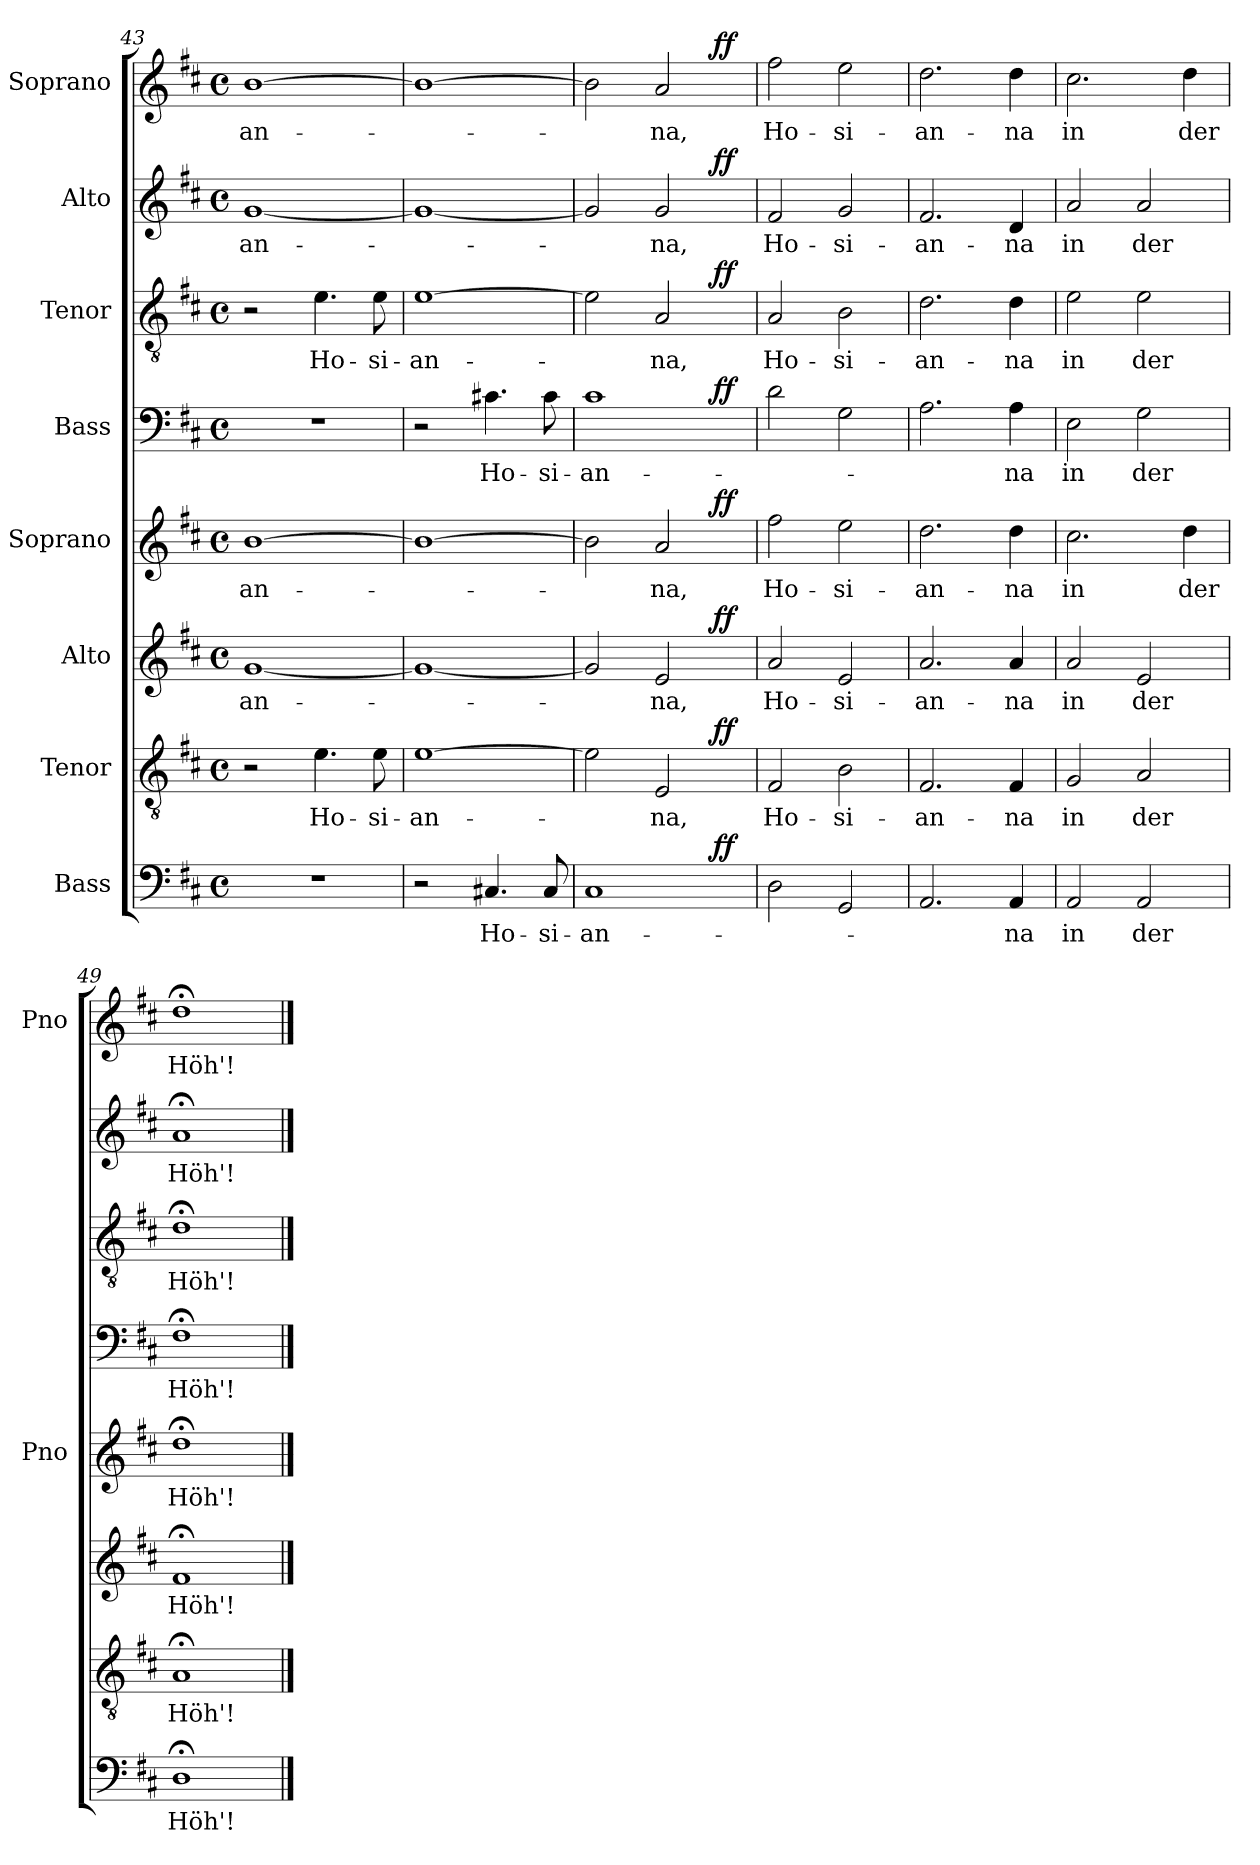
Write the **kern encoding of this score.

**kern	**text	**dynam	**kern	**text	**dynam	**kern	**text	**dynam	**kern	**text	**dynam	**kern	**text	**dynam	**kern	**text	**dynam	**kern	**text	**dynam	**kern	**text	**dynam
*part8	*part8	*part8	*part7	*part7	*part7	*part6	*part6	*part6	*part5	*part5	*part5	*part4	*part4	*part4	*part3	*part3	*part3	*part2	*part2	*part2	*part1	*part1	*part1
*staff8	*staff8	*staff8	*staff7	*staff7	*staff7	*staff6	*staff6	*staff6	*staff5	*staff5	*staff5	*staff4	*staff4	*staff4	*staff3	*staff3	*staff3	*staff2	*staff2	*staff2	*staff1	*staff1	*staff1
*I"Bass	*	*	*I"Tenor	*	*	*I"Alto	*	*	*I"Soprano	*	*	*I"Bass	*	*	*I"Tenor	*	*	*I"Alto	*	*	*I"Soprano	*	*
*	*	*	*	*	*	*	*	*	*I'Pno	*	*	*	*	*	*	*	*	*	*	*	*I'Pno	*	*
!!LO:LB:g=z
*clefF4	*	*	*clefGv2	*	*	*clefG2	*	*	*clefG2	*	*	*clefF4	*	*	*clefGv2	*	*	*clefG2	*	*	*clefG2	*	*
*k[f#c#]	*	*	*k[f#c#]	*	*	*k[f#c#]	*	*	*k[f#c#]	*	*	*k[f#c#]	*	*	*k[f#c#]	*	*	*k[f#c#]	*	*	*k[f#c#]	*	*
*D:	*	*	*D:	*	*	*D:	*	*	*D:	*	*	*D:	*	*	*D:	*	*	*D:	*	*	*D:	*	*
*M4/4	*	*	*M4/4	*	*	*M4/4	*	*	*M4/4	*	*	*M4/4	*	*	*M4/4	*	*	*M4/4	*	*	*M4/4	*	*
*met(c)	*	*	*met(c)	*	*	*met(c)	*	*	*met(c)	*	*	*met(c)	*	*	*met(c)	*	*	*met(c)	*	*	*met(c)	*	*
=43	=43	=43	=43	=43	=43	=43	=43	=43	=43	=43	=43	=43	=43	=43	=43	=43	=43	=43	=43	=43	=43	=43	=43
1r	.	.	2r	.	.	[1g	-an-	.	[1b	-an-	.	1r	.	.	2r	.	.	[1g	-an-	.	[1b	-an-	.
.	.	.	4.e\	Ho-	.	.	.	.	.	.	.	.	.	.	4.e\	Ho-	.	.	.	.	.	.	.
.	.	.	8e\	-si-	.	.	.	.	.	.	.	.	.	.	8e\	-si-	.	.	.	.	.	.	.
=44	=44	=44	=44	=44	=44	=44	=44	=44	=44	=44	=44	=44	=44	=44	=44	=44	=44	=44	=44	=44	=44	=44	=44
2r	.	.	[1e	-an-	.	1g_	-­-	.	1b_	-­-	.	2r	.	.	[1e	-an-	.	1g_	-­-	.	1b_	-­-	.
4.C#X/	Ho-	.	.	.	.	.	.	.	.	.	.	4.c#X\	Ho-	.	.	.	.	.	.	.	.	.	.
8C#/	-si-	.	.	.	.	.	.	.	.	.	.	8c#\	-si-	.	.	.	.	.	.	.	.	.	.
=45	=45	=45	=45	=45	=45	=45	=45	=45	=45	=45	=45	=45	=45	=45	=45	=45	=45	=45	=45	=45	=45	=45	=45
*^	*	*	*^	*	*	*^	*	*	*^	*	*	*^	*	*	*^	*	*	*^	*	*	*^	*	*
1C#	2ryy	-an-	.	2e\]	2ryy	-­	.	2g/]	2ryy	-­	.	2b\]	2ryy	-­	.	1c#	2ryy	-an-	.	2e\]	2ryy	-­	.	2g/]	2ryy	-­	.	2b\]	2ryy	-­	.
.	4ryy	.	.	2E/	4ryy	na,	.	2e/	4ryy	na,	.	2a/	4ryy	na,	.	.	4ryy	.	.	2A/	4ryy	na,	.	2g/	4ryy	na,	.	2a/	4ryy	na,	.
.	32ryy	.	.	.	32ryy	.	.	.	32ryy	.	.	.	32ryy	.	.	.	32ryy	.	.	.	32ryy	.	.	.	32ryy	.	.	.	32ryy	.	.
!	!	!	!LO:DY:a	!	!	!	!LO:DY:a	!	!	!	!LO:DY:a	!	!	!	!LO:DY:a	!	!	!	!LO:DY:a	!	!	!	!LO:DY:a	!	!	!	!LO:DY:a	!	!	!	!LO:DY:a
.	8..ryy	.	ff	.	8..ryy	.	ff	.	8..ryy	.	ff	.	8..ryy	.	ff	.	8..ryy	.	ff	.	8..ryy	.	ff	.	8..ryy	.	ff	.	8..ryy	.	ff
*v	*v	*	*	*	*	*	*	*v	*v	*	*	*v	*v	*	*	*v	*v	*	*	*v	*v	*	*	*v	*v	*	*	*v	*v	*	*
*	*	*	*v	*v	*	*	*	*	*	*	*	*	*	*	*	*	*	*	*	*	*	*	*	*
=46	=46	=46	=46	=46	=46	=46	=46	=46	=46	=46	=46	=46	=46	=46	=46	=46	=46	=46	=46	=46	=46	=46	=46
2D\	-­-	.	2F#/	Ho-	.	2a/	Ho-	.	2ff#\	Ho-	.	2d\	-­-	.	2A/	Ho-	.	2f#/	Ho-	.	2ff#\	Ho-	.
2GG/	.	.	2B\	-si-	.	2e/	-si-	.	2ee\	-si-	.	2G\	.	.	2B\	-si-	.	2g/	-si-	.	2ee\	-si-	.
=47	=47	=47	=47	=47	=47	=47	=47	=47	=47	=47	=47	=47	=47	=47	=47	=47	=47	=47	=47	=47	=47	=47	=47
2.AA/	-­	.	2.F#/	-an-	.	2.a/	-an-	.	2.dd\	-an-	.	2.A\	-­	.	2.d\	-an-	.	2.f#/	-an-	.	2.dd\	-an-	.
4AA/	na	.	4F#/	-na	.	4a/	-na	.	4dd\	-na	.	4A\	na	.	4d\	-na	.	4d/	-na	.	4dd\	-na	.
=48	=48	=48	=48	=48	=48	=48	=48	=48	=48	=48	=48	=48	=48	=48	=48	=48	=48	=48	=48	=48	=48	=48	=48
2AA/	in	.	2G/	in	.	2a/	in	.	2.cc#\	in	.	2E\	in	.	2e\	in	.	2a/	in	.	2.cc#\	in	.
2AA/	der	.	2A/	der	.	2e/	der	.	.	.	.	2G\	der	.	2e\	der	.	2a/	der	.	.	.	.
.	.	.	.	.	.	.	.	.	4dd\	der	.	.	.	.	.	.	.	.	.	.	4dd\	der	.
=49	=49	=49	=49	=49	=49	=49	=49	=49	=49	=49	=49	=49	=49	=49	=49	=49	=49	=49	=49	=49	=49	=49	=49
1D;<	Höh'!	.	1A;<	Höh'!	.	1f#;<	Höh'!	.	1dd;<	Höh'!	.	1F#;<	Höh'!	.	1d;<	Höh'!	.	1a;<	Höh'!	.	1dd;<	Höh'!	.
==	==	==	==	==	==	==	==	==	==	==	==	==	==	==	==	==	==	==	==	==	==	==	==
*-	*-	*-	*-	*-	*-	*-	*-	*-	*-	*-	*-	*-	*-	*-	*-	*-	*-	*-	*-	*-	*-	*-	*-
